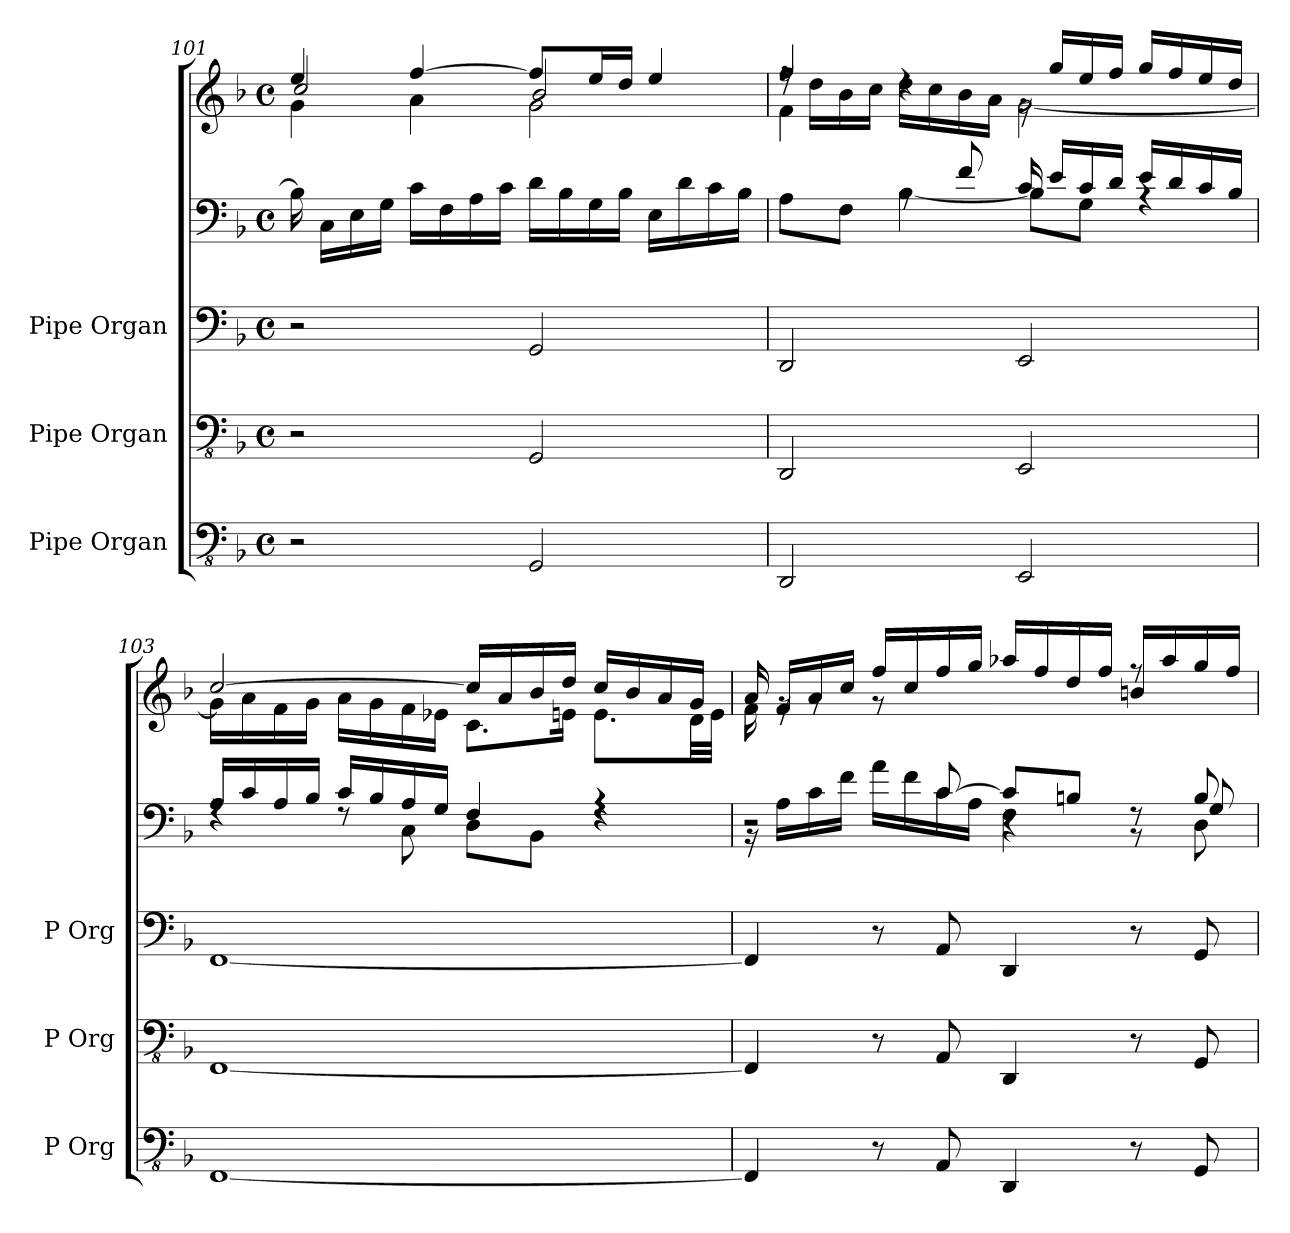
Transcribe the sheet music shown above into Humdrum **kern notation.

**kern	**kern	**kern	**kern	**kern
*part3	*part2	*part1	*part1	*part1
*staff5	*staff4	*staff3	*staff2	*staff1
*I"Pipe Organ	*I"Pipe Organ	*I"Pipe Organ	*	*
*I'P Org	*I'P Org	*I'P Org	*	*
*clefFv4	*clefFv4	*clefF4	*clefF4	*clefG2
*k[b-]	*k[b-]	*k[b-]	*k[b-]	*k[b-]
*M4/4	*M4/4	*M4/4	*M4/4	*M4/4
*met(c)	*met(c)	*met(c)	*met(c)	*met(c)
=101	=101	=101	=101	=101
*	*	*	*	*^
*	*	*	*	*	*^
2r	2r	2r	16B-\]	4ee/	2cc/	4g\
.	.	.	16C\LL	.	.	.
.	.	.	16E\	.	.	.
.	.	.	16G\JJ	.	.	.
.	.	.	16c\LL	[4ff/	.	4a\
.	.	.	16F\	.	.	.
.	.	.	16A\	.	.	.
.	.	.	16c\JJ	.	.	.
2GGG/	2GGG/	2GG/	16d\LL	8ff/L]	2b-/	2g\
.	.	.	16B-\	.	.	.
.	.	.	16G\	16ee/L	.	.
.	.	.	16B-\JJ	16dd/JJ	.	.
.	.	.	16E\LL	4ee/	.	.
.	.	.	16d\	.	.	.
.	.	.	16c\	.	.	.
.	.	.	16B-\JJ	.	.	.
=102	=102	=102	=102	=102	=102	=102
*	*	*	*^	*	*	*
2DDD/	2DDD/	2DD/	4ryy	8A\L	4ff/	16rff	4f\
.	.	.	.	.	.	16dd\LL	.
.	.	.	.	8F\J	.	16b-\	.
.	.	.	.	.	.	16cc\JJ	.
.	.	.	8rA	[4B-\	4rdd	16dd\LL	2.ryy
.	.	.	.	.	.	16cc\	.
.	.	.	8f/	.	.	16b-\	.
.	.	.	.	.	.	16a\JJ	.
2EEE/	2EEE/	2EE/	16c/	8B-\L]	16rg	[2g\	.
.	.	.	16e/LL	.	16gg/LL	.	.
.	.	.	16c/	8G\J	16ee/	.	.
.	.	.	16d/JJ	.	16ff/JJ	.	.
.	.	.	16e/LL	4rA	16gg/LL	.	.
.	.	.	16d/	.	16ff/	.	.
.	.	.	16c/	.	16ee/	.	.
.	.	.	16B-/JJ	.	16dd/JJ	.	.
*	*	*	*	*	*	*v	*v
!!LO:PB:g=z
=103	=103	=103	=103	=103	=103	=103
[1FFF	[1FFF	[1FF	16A/LL	4rF	[2cc/	16g\LL]
.	.	.	16c/	.	.	16a\
.	.	.	16A/	.	.	16f\
.	.	.	16B-/JJ	.	.	16g\JJ
.	.	.	16c/LL	8rF	.	16a\LL
.	.	.	16B-/	.	.	16g\
.	.	.	16A/	8C\	.	16f\
.	.	.	16G/JJ	.	.	16e-X\JJ
.	.	.	4F/	8D\L	16cc/LL]	8.c\L
.	.	.	.	.	16a/	.
.	.	.	.	8BB-\J	16b-/	.
.	.	.	.	.	16dd/JJ	16en\Jk
.	.	.	4r	4rF	16cc/LL	8.e\L
.	.	.	.	.	16b-/	.
.	.	.	.	.	16a/	.
.	.	.	.	.	16g/JJ	32d\LL
.	.	.	.	.	.	32e\JJJ
=104	=104	=104	=104	=104	=104	=104
*	*	*	*	*^	*	*
4FFF/]	4FFF/]	4FF/]	4.ryy	16rBB	2r	16a/	16f\
.	.	.	.	16A\LL	.	16f/LL	16rg
.	.	.	.	16c\	.	16a/	8rg
.	.	.	.	16f\JJ	.	16cc/JJ	.
8r	8r	8r	.	16a\LL	.	16ff/LL	8rg
.	.	.	.	16f\	.	16cc/	.
8AAA/	8AAA/	8AA/	[8c/	16c\	.	16ff/	4.ryy
.	.	.	.	16A\JJ	.	16gg/JJ	.
4DDD/	4DDD/	4DD/	8c/L]	4F\	4r	16aa-X/LL	.
.	.	.	.	.	.	16ff/	.
.	.	.	8Bn/J	.	.	16dd/	.
.	.	.	.	.	.	16ff/JJ	.
8r	8r	8r	8ryy	8rF	8r	16bn/LL	8rff
.	.	.	.	.	.	16aa-/	.
8GGG/	8GGG/	8GG/	8B/	8G/	8D\	16gg/	8ryy
.	.	.	.	.	.	16ff/JJ	.
*	*	*	*v	*v	*v	*	*
*	*	*	*	*v	*v
=	=	=	=	=
*-	*-	*-	*-	*-
